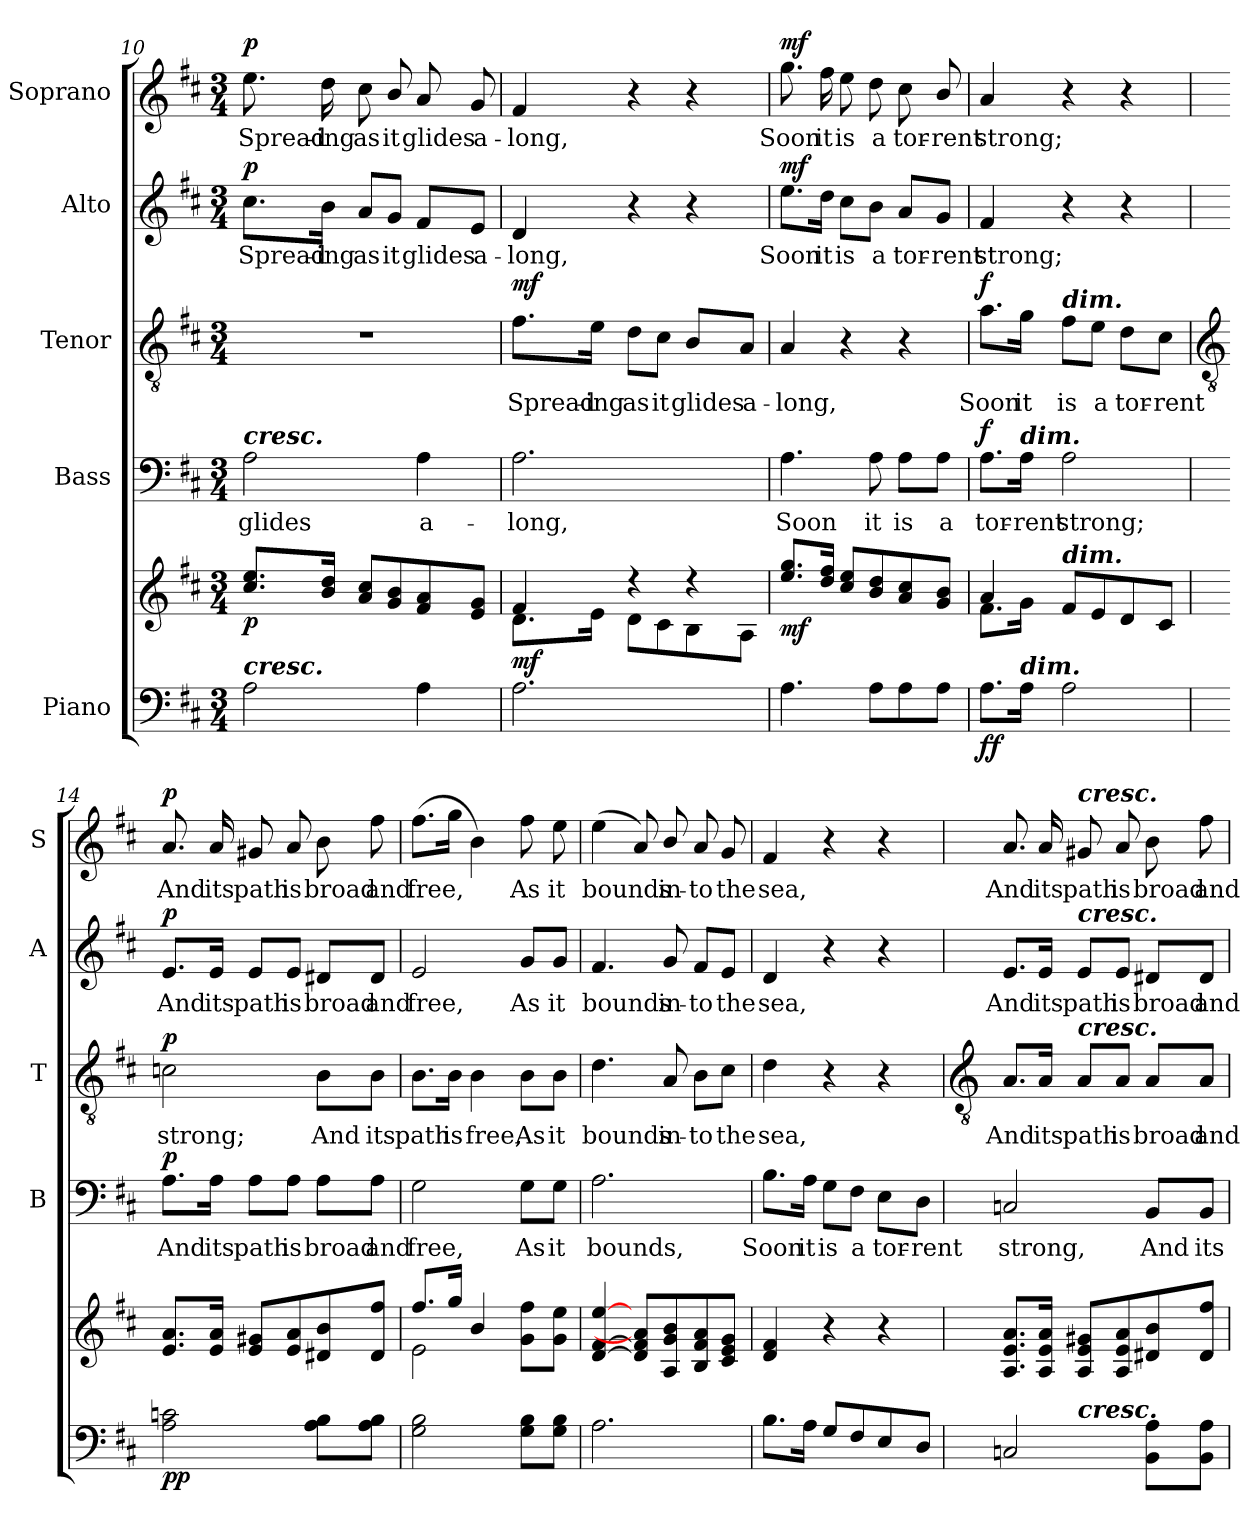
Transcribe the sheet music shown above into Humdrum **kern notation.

**kern	**kern	**dynam	**kern	**text	**dynam	**kern	**text	**dynam	**kern	**text	**dynam	**kern	**text	**dynam
*part5	*part5	*part5	*part4	*part4	*part4	*part3	*part3	*part3	*part2	*part2	*part2	*part1	*part1	*part1
*staff6	*staff5	*staff5/6	*staff4	*staff4	*staff4	*staff3	*staff3	*staff3	*staff2	*staff2	*staff2	*staff1	*staff1	*staff1
*I"Piano	*	*	*I"Bass	*	*	*I"Tenor	*	*	*I"Alto	*	*	*I"Soprano	*	*
*	*	*	*I'B	*	*	*I'T	*	*	*I'A	*	*	*I'S	*	*
!!LO:LB:g=z
*clefF4	*clefG2	*	*clefF4	*	*	*clefGv2	*	*	*clefG2	*	*	*clefG2	*	*
*k[f#c#]	*k[f#c#]	*	*k[f#c#]	*	*	*k[f#c#]	*	*	*k[f#c#]	*	*	*k[f#c#]	*	*
*D:	*D:	*	*D:	*	*	*D:	*	*	*D:	*	*	*D:	*	*
*M3/4	*M3/4	*	*M3/4	*	*	*M3/4	*	*	*M3/4	*	*	*M3/4	*	*
=10	=10	=10	=10	=10	=10	=10	=10	=10	=10	=10	=10	=10	=10	=10
*	*^	*	*	*	*	*	*	*	*	*	*	*	*	*
!	!	!	!	!LO:TX:a:Bi:t=cresc.	!	!	!	!	!	!	!	!	!	!	!
!LO:TX:a:Bi:t=cresc.	!	!	!	!	!	!	!	!	!	!	!	!	!	!	!
!	!	!LO:N:vis=1	!LO:DY:b	!	!LO:LY:b	!	!LO:N:vis=1	!	!	!	!LO:LY:b	!LO:DY:b	!	!LO:LY:b	!LO:DY:b
2A	8.cc# 8.eeL	2.ryy	p	2A	glides	.	2.r	.	.	8.cc#\L	Spread-	p	8.ee	Spread-	p
!	!	!	!	!	!	!	!	!	!	!	!LO:LY:b	!	!	!LO:LY:b	!
.	16b 16ddJ	.	.	.	.	.	.	.	.	16b\Jk	-ing	.	16dd	-ing	.
!	!	!	!	!	!	!	!	!	!	!	!LO:LY:b	!	!	!LO:LY:b	!
.	8a 8cc#L	.	.	.	.	.	.	.	.	8a/L	as	.	8cc#	as	.
!	!	!	!	!	!	!	!	!	!	!	!LO:LY:b	!	!	!LO:LY:b	!
.	8g/ 8b/	.	.	.	.	.	.	.	.	8g/J	it	.	8b/	it	.
!	!	!	!	!	!LO:LY:b	!	!	!	!	!	!LO:LY:b	!	!	!LO:LY:b	!
4A	8f# 8a	.	.	4A	a-	.	.	.	.	8f#/L	glides	.	8a	glides	.
!	!	!	!	!	!	!	!	!	!	!	!LO:LY:b	!	!	!LO:LY:b	!
.	8e 8gJ	.	.	.	.	.	.	.	.	8e/J	a-	.	8g	a-	.
=11	=11	=11	=11	=11	=11	=11	=11	=11	=11	=11	=11	=11	=11	=11	=11
!	!	!	!LO:DY:b	!	!LO:LY:b	!	!	!LO:LY:b	!LO:DY:b	!	!LO:LY:b	!	!	!LO:LY:b	!
2.A	4f#	8.d\L	mf	2.A	-long,	.	8.f#\L	Spread-	mf	4d	-long,	.	4f#	-long,	.
!	!	!	!	!	!	!	!	!LO:LY:b	!	!	!	!	!	!	!
.	.	16e\J	.	.	.	.	16e\Jk	-ing	.	.	.	.	.	.	.
!	!	!	!	!	!	!	!	!LO:LY:b	!	!	!	!	!	!	!
.	4r	8d\L	.	.	.	.	8d\L	as	.	4r	.	.	4r	.	.
!	!	!	!	!	!	!	!	!LO:LY:b	!	!	!	!	!	!	!
.	.	8c#\	.	.	.	.	8c#\J	it	.	.	.	.	.	.	.
!	!	!	!	!	!	!	!	!LO:LY:b	!	!	!	!	!	!	!
.	4r	8B/	.	.	.	.	8B/L	glides	.	4r	.	.	4r	.	.
!	!	!	!	!	!	!	!	!LO:LY:b	!	!	!	!	!	!	!
.	.	8A\J	.	.	.	.	8A/J	a-	.	.	.	.	.	.	.
=12	=12	=12	=12	=12	=12	=12	=12	=12	=12	=12	=12	=12	=12	=12	=12
!	!	!LO:N:vis=1	!LO:DY:b	!	!LO:LY:b	!	!	!LO:LY:b	!	!	!LO:LY:b	!LO:DY:b	!	!LO:LY:b	!LO:DY:b
4.A	8.ee 8.ggL	2.ryy	mf	4.A	Soon	.	4A	-long,	.	8.ee\L	Soon	mf	8.gg	Soon	mf
!	!	!	!	!	!	!	!	!	!	!	!LO:LY:b	!	!	!LO:LY:b	!
.	16dd 16ff#J	.	.	.	.	.	.	.	.	16dd\Jk	it	.	16ff#	it	.
!	!	!	!	!	!	!	!	!	!	!	!LO:LY:b	!	!	!LO:LY:b	!
.	8cc# 8eeL	.	.	.	.	.	4r	.	.	8cc#\L	is	.	8ee	is	.
!	!	!	!	!	!LO:LY:b	!	!	!	!	!	!LO:LY:b	!	!	!LO:LY:b	!
8AL	8b 8dd	.	.	8A	it	.	.	.	.	8b\J	a	.	8dd	a	.
!	!	!	!	!	!LO:LY:b	!	!	!	!	!	!LO:LY:b	!	!	!LO:LY:b	!
8A	8a 8cc#	.	.	8A\L	is	.	4r	.	.	8a/L	tor-	.	8cc#	tor-	.
!	!	!	!	!	!LO:LY:b	!	!	!	!	!	!LO:LY:b	!	!	!LO:LY:b	!
8AJ	8g/ 8b/J	.	.	8A\J	a	.	.	.	.	8g/J	-rent	.	8b/	-rent	.
=13	=13	=13	=13	=13	=13	=13	=13	=13	=13	=13	=13	=13	=13	=13	=13
!	!	!	!LO:DY:b=2	!	!LO:LY:b	!	!	!LO:LY:b	!	!	!LO:LY:b	!	!	!LO:LY:b	!
!	!	!	!LO:DY:n=1:b	!	!	!LO:DY:b	!	!	!LO:DY:b	!	!	!	!	!	!
8.AL	4a	8.f#\L	f f	8.A\L	tor-	f	8.a\L	Soon	f	4f#	strong;	.	4a	strong;	.
!	!	!	!	!LO:TX:a:Bi:t=dim.	!	!	!	!	!	!	!	!	!	!	!
!LO:TX:a:Bi:t=dim.	!	!	!	!	!	!	!	!	!	!	!	!	!	!	!
!	!	!	!	!	!LO:LY:b	!	!	!LO:LY:b	!	!	!	!	!	!	!
16AJ	.	16g\J	.	16A\Jk	-rent	.	16g\Jk	it	.	.	.	.	.	.	.
!	!	!	!	!	!	!	!LO:TX:a:Bi:t=dim.	!	!	!	!	!	!	!	!
!	!LO:TX:a:Bi:t=dim.	!	!	!	!	!	!	!	!	!	!	!	!	!	!
!	!	!	!	!	!LO:LY:b	!	!	!LO:LY:b	!	!	!	!	!	!	!
2A	8f#L	2ryy	.	2A	strong;	.	8f#\L	is	.	4r	.	.	4r	.	.
!	!	!	!	!	!	!	!	!LO:LY:b	!	!	!	!	!	!	!
.	8e	.	.	.	.	.	8e\J	a	.	.	.	.	.	.	.
!	!	!	!	!	!	!	!	!LO:LY:b	!	!	!	!	!	!	!
.	8d	.	.	.	.	.	8d\L	tor-	.	4r	.	.	4r	.	.
!	!	!	!	!	!	!	!	!LO:LY:b	!	!	!	!	!	!	!
.	8c#J	.	.	.	.	.	8c#\J	-rent	.	.	.	.	.	.	.
!!LO:LB:g=z
=14	=14	=14	=14	=14	=14	=14	=14	=14	=14	=14	=14	=14	=14	=14	=14
*	*	*	*	*	*	*	*clefGv2	*	*	*	*	*	*	*	*
!	!	!LO:N:vis=1	!LO:DY:b=2	!	!LO:LY:b	!	!	!LO:LY:b	!	!	!LO:LY:b	!	!	!LO:LY:b	!
!	!	!	!LO:DY:n=1:b	!	!	!LO:DY:b	!	!	!LO:DY:b	!	!	!LO:DY:b	!	!	!LO:DY:b
2A 2cn	8.e 8.aL	2.ryy	p p	8.A\L	And	p	2cn	strong;	p	8.e/L	And	p	8.a	And	p
!	!	!	!	!	!LO:LY:b	!	!	!	!	!	!LO:LY:b	!	!	!LO:LY:b	!
.	16e 16aJ	.	.	16A\Jk	its	.	.	.	.	16e/Jk	its	.	16a	its	.
!	!	!	!	!	!LO:LY:b	!	!	!	!	!	!LO:LY:b	!	!	!LO:LY:b	!
.	8e 8g#XL	.	.	8A\L	path	.	.	.	.	8e/L	path	.	8g#X	path	.
!	!	!	!	!	!LO:LY:b	!	!	!	!	!	!LO:LY:b	!	!	!LO:LY:b	!
.	8e 8a	.	.	8A\J	is	.	.	.	.	8e/J	is	.	8a	is	.
!	!	!	!	!	!LO:LY:b	!	!	!LO:LY:b	!	!	!LO:LY:b	!	!	!LO:LY:b	!
8A 8BL	8d#X 8b	.	.	8A\L	broad	.	8B\L	And	.	8d#X/L	broad	.	8b	broad	.
!	!	!	!	!	!LO:LY:b	!	!	!LO:LY:b	!	!	!LO:LY:b	!	!	!LO:LY:b	!
8A 8BJ	8d# 8ff#J	.	.	8A\J	and	.	8B\J	its	.	8d#/J	and	.	8ff#	and	.
=15	=15	=15	=15	=15	=15	=15	=15	=15	=15	=15	=15	=15	=15	=15	=15
!	!	!	!	!	!LO:LY:b	!	!	!LO:LY:b	!	!	!LO:LY:b	!	!	!LO:LY:b	!
2G 2B	8.ff#/L	2e\	.	2G	free,	.	8.B\L	path	.	2e	free,	.	(>8.ff#L	free,	.
!	!	!	!	!	!	!	!	!LO:LY:b	!	!	!	!	!	!	!
.	16gg/J	.	.	.	.	.	16B\Jk	is	.	.	.	.	16ggJ	.	.
!	!	!	!	!	!	!	!	!LO:LY:b	!	!	!	!	!	!	!
.	4b/	.	.	.	.	.	4B	free,	.	.	.	.	4b)	.	.
!	!	!	!	!	!LO:LY:b	!	!	!LO:LY:b	!	!	!LO:LY:b	!	!	!LO:LY:b	!
8G 8BL	8g 8ff#L	4ryy	.	8G\L	As	.	8B\L	As	.	8g/L	As	.	8ff#	As	.
!	!	!	!	!	!LO:LY:b	!	!	!LO:LY:b	!	!	!LO:LY:b	!	!	!LO:LY:b	!
8G 8BJ	8g 8eeJ	.	.	8G\J	it	.	8B\J	it	.	8g/J	it	.	8ee	it	.
=16	=16	=16	=16	=16	=16	=16	=16	=16	=16	=16	=16	=16	=16	=16	=16
!	!	!LO:N:vis=1	!	!	!LO:LY:b	!	!	!LO:LY:b	!	!	!LO:LY:b	!	!	!LO:LY:b	!
2.A	[4d [4f# [4ee	2.ryy	.	2.A	bounds,	.	4.d	bounds	.	4.f#	bounds	.	(<4ee	bounds	.
.	8d] 8f#] 8a]L	.	.	.	.	.	.	.	.	.	.	.	8a)	.	.
!	!	!	!	!	!	!	!	!LO:LY:b	!	!	!LO:LY:b	!	!	!LO:LY:b	!
.	8A 8g 8b	.	.	.	.	.	8A	in-	.	8g	in-	.	8b/	in-	.
!	!	!	!	!	!	!	!	!LO:LY:b	!	!	!LO:LY:b	!	!	!LO:LY:b	!
.	8B 8f# 8a	.	.	.	.	.	8B\L	-to	.	8f#/L	-to	.	8a	-to	.
!	!	!	!	!	!	!	!	!LO:LY:b	!	!	!LO:LY:b	!	!	!LO:LY:b	!
.	8c# 8e 8gJ	.	.	.	.	.	8c#\J	the	.	8e/J	the	.	8g	the	.
*	*v	*v	*	*	*	*	*	*	*	*	*	*	*	*	*
=17	=17	=17	=17	=17	=17	=17	=17	=17	=17	=17	=17	=17	=17	=17
!	!	!	!	!LO:LY:b	!	!	!LO:LY:b	!	!	!LO:LY:b	!	!	!LO:LY:b	!
8.BL	4d 4f#	.	8.B\L	Soon	.	4d	sea,	.	4d	sea,	.	4f#	sea,	.
!	!	!	!	!LO:LY:b	!	!	!	!	!	!	!	!	!	!
16AJ	.	.	16A\Jk	it	.	.	.	.	.	.	.	.	.	.
!	!	!	!	!LO:LY:b	!	!	!	!	!	!	!	!	!	!
8GL	4r	.	8G\L	is	.	4r	.	.	4r	.	.	4r	.	.
!	!	!	!	!LO:LY:b	!	!	!	!	!	!	!	!	!	!
8F#	.	.	8F#\J	a	.	.	.	.	.	.	.	.	.	.
!	!	!	!	!LO:LY:b	!	!	!	!	!	!	!	!	!	!
8E	4r	.	8E\L	tor-	.	4r	.	.	4r	.	.	4r	.	.
!	!	!	!	!LO:LY:b	!	!	!	!	!	!	!	!	!	!
8D/J	.	.	8D\J	-rent	.	.	.	.	.	.	.	.	.	.
!!LO:LB:g=z
=18	=18	=18	=18	=18	=18	=18	=18	=18	=18	=18	=18	=18	=18	=18
*	*	*	*	*	*	*clefGv2	*	*	*	*	*	*	*	*
*	*^	*	*	*	*	*	*	*	*	*	*	*	*	*
!	!	!LO:N:vis=1	!	!	!LO:LY:b	!	!	!LO:LY:b	!	!	!LO:LY:b	!	!	!LO:LY:b	!
2Cn	8.A 8.e 8.aL	2.ryy	.	2Cn	strong,	.	8.A/L	And	.	8.e/L	And	.	8.a	And	.
!	!	!	!	!	!	!	!	!LO:LY:b	!	!	!LO:LY:b	!	!	!LO:LY:b	!
.	16A 16e 16aJ	.	.	.	.	.	16A/Jk	its	.	16e/Jk	its	.	16a	its	.
!	!	!	!	!	!	!	!	!	!	!	!	!	!LO:TX:a:Bi:t=cresc.	!	!
!	!	!	!	!	!	!	!	!	!	!LO:TX:a:Bi:t=cresc.	!	!	!	!	!
!	!	!	!	!	!	!	!LO:TX:a:Bi:t=cresc.	!	!	!	!	!	!	!	!
!	!LO:TX:b:Bi:t=cresc.	!	!	!	!	!	!	!	!	!	!	!	!	!	!
!	!	!	!	!	!	!	!	!LO:LY:b	!	!	!LO:LY:b	!	!	!LO:LY:b	!
.	8A 8e 8g#XL	.	.	.	.	.	8A/L	path	.	8e/L	path	.	8g#X	path	.
!	!	!	!	!	!	!	!	!LO:LY:b	!	!	!LO:LY:b	!	!	!LO:LY:b	!
.	8A 8e 8a	.	.	.	.	.	8A/J	is	.	8e/J	is	.	8a	is	.
!	!	!	!	!	!LO:LY:b	!	!	!LO:LY:b	!	!	!LO:LY:b	!	!	!LO:LY:b	!
8BB 8AL	8d#X 8b	.	.	8BB/L	And	.	8A/L	broad	.	8d#X/L	broad	.	8b	broad	.
!	!	!	!	!	!LO:LY:b	!	!	!LO:LY:b	!	!	!LO:LY:b	!	!	!LO:LY:b	!
8BB 8AJ	8d# 8ff#J	.	.	8BB/J	its	.	8A/J	and	.	8d#/J	and	.	8ff#	and	.
*	*v	*v	*	*	*	*	*	*	*	*	*	*	*	*	*
=	=	=	=	=	=	=	=	=	=	=	=	=	=	=
*-	*-	*-	*-	*-	*-	*-	*-	*-	*-	*-	*-	*-	*-	*-
